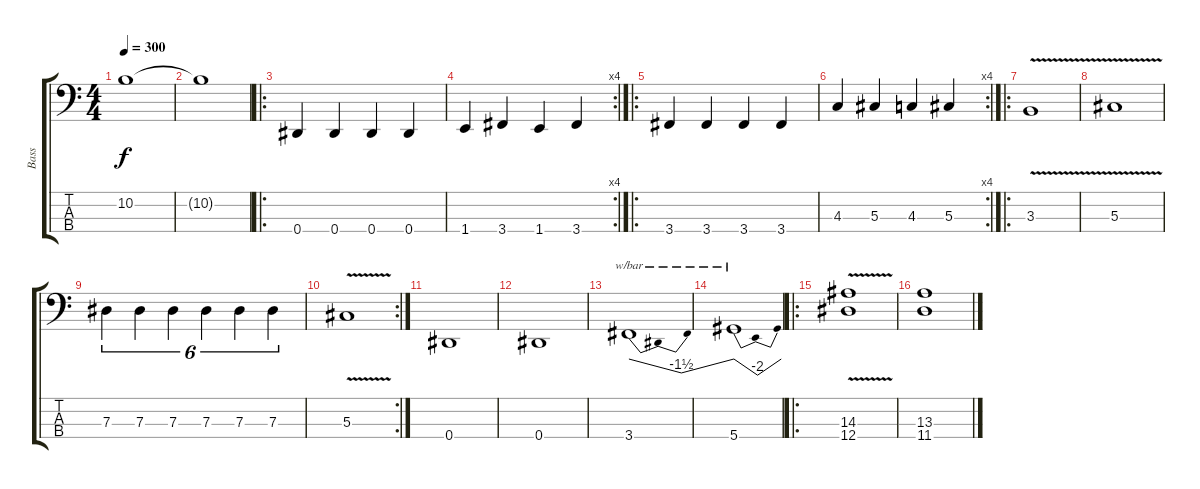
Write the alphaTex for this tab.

\track ("Bass" "Bass") {instrument electricbasspick}
\staff {score tabs}
\tuning (Gb2 Db2 Ab1 Eb1) {hide}
\ts (4 4)
\tempo 300
\clef f4
\ks c
10.2{t}.1{dy f} |
10.2{t}.1 |
\ro
0.4.4 0.4.4 0.4.4 0.4.4 |
\rc 4
1.4.4 3.4.4 1.4.4 3.4.4 |
\ro
3.4.4 3.4.4 3.4.4 3.4.4 |
\rc 4
4.3.4 5.3.4 4.3.4 5.3.4 |
\ro
3.3{v}.1 |
5.3{v}.1 |
7.3.4{tu (6 4)} 7.3.4{tu (6 4)} 7.3.4{tu (6 4)} 7.3.4{tu (6 4)} 7.3.4{tu (6 4)} 7.3.4{tu (6 4)} |
\rc 2
5.3{v}.1 |
0.4.1 |
0.4.1 |
3.4.1{tbe (dip default 0 0 30 -6 60 0)} |
5.4.1{tbe (dip default 0 0 30 -8 60 0)} |
\ro
(14.3{v} 12.4{v}).1 |
(13.3{ss} 11.4{ss}).1
